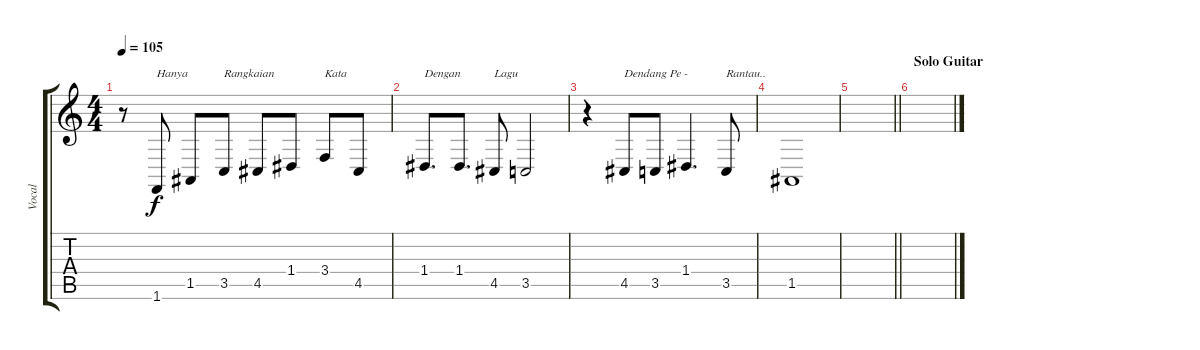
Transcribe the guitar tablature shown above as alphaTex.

\track ("Vocal" "Vocal") {instrument lead1square}
\staff {score tabs}
\tuning (E4 B3 G3 D3 A2 E2) {hide}
\ts (4 4)
\tempo 105
\clef g2
\ks c
r.8{dy f} 1.6.8{txt "Hanya"} 1.5.8 3.5.8{txt "Rangkaian"} 4.5.8 1.4.8 3.4.8{txt "Kata"} 4.5.8 |
1.4.8{d txt "Dengan"} 1.4.8{d} 4.5.8{txt "Lagu"} 3.5.2 |
r.4 4.5.8{txt "Dendang Pe -"} 3.5.8 1.4.4{d} 3.5.8{txt "Rantau.."} |
1.5.1 |
\barLineRight lightlight
|
\section ("" "Solo Guitar")
